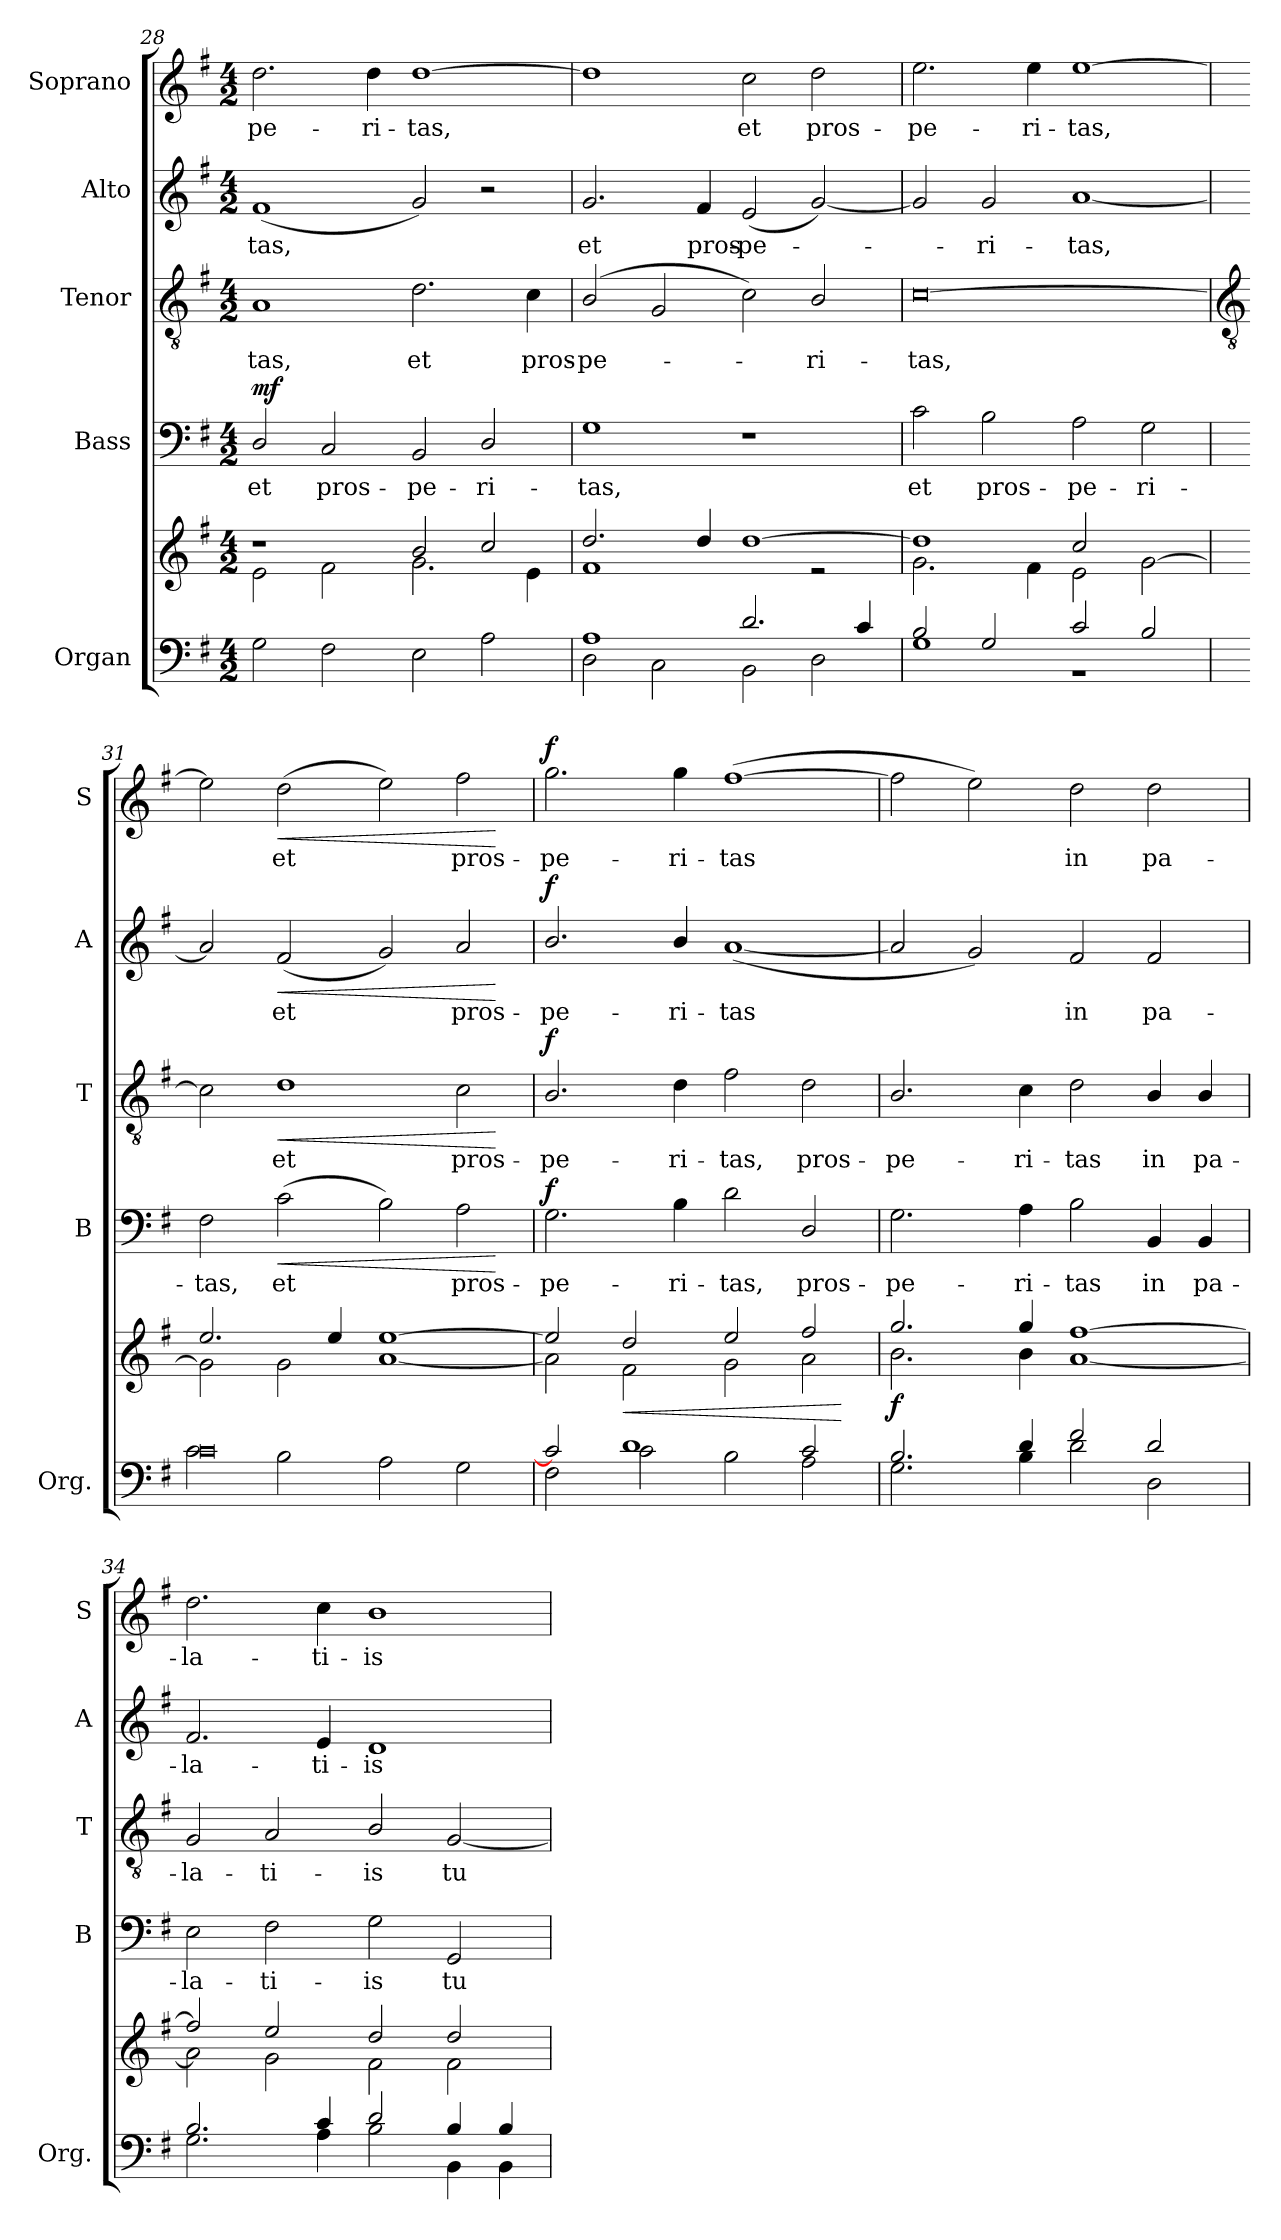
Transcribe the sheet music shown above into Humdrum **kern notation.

**kern	**kern	**dynam	**kern	**text	**dynam	**kern	**text	**dynam	**kern	**text	**dynam	**kern	**text	**dynam
*part5	*part5	*part5	*part4	*part4	*part4	*part3	*part3	*part3	*part2	*part2	*part2	*part1	*part1	*part1
*staff6	*staff5	*staff5/6	*staff4	*staff4	*staff4	*staff3	*staff3	*staff3	*staff2	*staff2	*staff2	*staff1	*staff1	*staff1
*I"Organ	*	*	*I"Bass	*	*	*I"Tenor	*	*	*I"Alto	*	*	*I"Soprano	*	*
*I'Org.	*	*	*I'B	*	*	*I'T	*	*	*I'A	*	*	*I'S	*	*
*clefF4	*clefG2	*	*clefF4	*	*	*clefGv2	*	*	*clefG2	*	*	*clefG2	*	*
*k[f#]	*k[f#]	*	*k[f#]	*	*	*k[f#]	*	*	*k[f#]	*	*	*k[f#]	*	*
*G:	*G:	*	*G:	*	*	*G:	*	*	*G:	*	*	*G:	*	*
*M4/2	*M4/2	*	*M4/2	*	*	*M4/2	*	*	*M4/2	*	*	*M4/2	*	*
=28	=28	=28	=28	=28	=28	=28	=28	=28	=28	=28	=28	=28	=28	=28
*^	*^	*	*	*	*	*	*	*	*	*	*	*	*	*
!	!	!	!	!	!	!LO:LY:b	!LO:DY:b	!	!LO:LY:b	!	!	!LO:LY:b	!	!	!LO:LY:b	!
2G\	2ryy	1r	2e\	.	2D/	et	mf	1A	-tas,	.	(<1f#	-tas,	.	2.dd	-pe-	.
!	!	!	!	!	!	!LO:LY:b	!	!	!	!	!	!	!	!	!	!
2F#\	2ryy	.	2f#\	.	2C	pros-	.	.	.	.	.	.	.	.	.	.
!	!	!	!	!	!	!	!	!	!	!	!	!	!	!	!LO:LY:b	!
.	.	.	.	.	.	.	.	.	.	.	.	.	.	4dd	-ri-	.
!	!	!	!	!	!	!LO:LY:b	!	!	!LO:LY:b	!	!	!	!	!	!LO:LY:b	!
2E\	2ryy	2b/	2.g\	.	2BB	-pe-	.	2.d	et	.	2g)	.	.	[1dd	-tas,	.
!	!	!	!	!	!	!LO:LY:b	!	!	!	!	!	!	!	!	!	!
2A\	2ryy	2cc/	.	.	2D/	-ri-	.	.	.	.	2r	.	.	.	.	.
!	!	!	!	!	!	!	!	!	!LO:LY:b	!	!	!	!	!	!	!
.	.	.	4e\	.	.	.	.	4c	pros-	.	.	.	.	.	.	.
=29	=29	=29	=29	=29	=29	=29	=29	=29	=29	=29	=29	=29	=29	=29	=29	=29
!	!	!	!	!	!	!LO:LY:b	!	!	!LO:LY:b	!	!	!LO:LY:b	!	!	!	!
1A/	2D\	2.dd/	1f#\	.	1G	-tas,	.	(<2B/	-pe-	.	2.g	et	.	1dd]	.	.
.	2C\	.	.	.	.	.	.	2G	.	.	.	.	.	.	.	.
!	!	!	!	!	!	!	!	!	!	!	!	!LO:LY:b	!	!	!	!
.	.	4dd/	.	.	.	.	.	.	.	.	4f#	pros-	.	.	.	.
!	!	!	!	!	!	!	!	!	!	!	!	!LO:LY:b	!	!	!LO:LY:b	!
2.d/	2BB\	[1dd/	2ryy	.	1r	.	.	2c)	.	.	(<2e	-pe-	.	2cc	et	.
!	!	!	!	!	!	!	!	!	!LO:LY:b	!	!	!	!	!	!LO:LY:b	!
.	2D\	.	2r	.	.	.	.	2B/	ri-	.	[2g)	.	.	2dd	pros-	.
4c/	.	.	.	.	.	.	.	.	.	.	.	.	.	.	.	.
=30	=30	=30	=30	=30	=30	=30	=30	=30	=30	=30	=30	=30	=30	=30	=30	=30
!	!	!	!	!	!	!LO:LY:b	!	!	!LO:LY:b	!	!	!	!	!	!LO:LY:b	!
2B/	1G\	1dd/]	2.g\	.	2c	et	.	[0c	-tas,	.	2g]	.	.	2.ee	-pe-	.
!	!	!	!	!	!	!LO:LY:b	!	!	!	!	!	!LO:LY:b	!	!	!	!
2G/	.	.	.	.	2B	pros-	.	.	.	.	2g	ri-	.	.	.	.
!	!	!	!	!	!	!	!	!	!	!	!	!	!	!	!LO:LY:b	!
.	.	.	4f#\	.	.	.	.	.	.	.	.	.	.	4ee	-ri-	.
!	!	!	!	!	!	!LO:LY:b	!	!	!	!	!	!LO:LY:b	!	!	!LO:LY:b	!
2c/	1r	2cc/	2e\	.	2A	-pe-	.	.	.	.	[1a	-tas,	.	[1ee	-tas,	.
!	!	!	!	!	!	!LO:LY:b	!	!	!	!	!	!	!	!	!	!
2B/	.	2ryy	[2g\	.	2G	-ri-	.	.	.	.	.	.	.	.	.	.
!!LO:LB:g=z
=31	=31	=31	=31	=31	=31	=31	=31	=31	=31	=31	=31	=31	=31	=31	=31	=31
*	*	*	*	*	*	*	*	*clefGv2	*	*	*	*	*	*	*	*
!	!	!	!	!	!	!LO:LY:b	!	!	!	!	!	!	!	!	!	!
0c/	2c\	2.ee/	2g\]	.	2F#	-tas,	.	2c]	.	.	2a]	.	.	2ee]	.	.
!	!	!	!	!	!	!LO:LY:b	!LO:HP:b	!	!LO:LY:b	!LO:HP:b	!	!LO:LY:b	!LO:HP:b	!	!LO:LY:b	!LO:HP:b
.	2B\	.	2g\	.	(>2c	et	<	1d	et	<	(<2f#	et	<	(>2dd	et	<
.	.	4ee/	.	.	.	.	.	.	.	.	.	.	.	.	.	.
.	2A\	[1ee/	[1a\	.	2B)	.	.	.	.	.	2g)	.	.	2ee)	.	.
!	!	!	!	!	!	!LO:LY:b	!	!	!LO:LY:b	!	!	!LO:LY:b	!	!	!LO:LY:b	!
.	2G\	.	.	.	2A	pros-	.	2c	pros-	.	2a	pros-	.	2ff#	pros-	.
*v	*v	*	*	*	*	*	*	*	*	*	*	*	*	*	*	*
*	*v	*v	*	*	*	*	*	*	*	*	*	*	*	*	*
.	.	.	.	.	[	.	.	[	.	.	[	.	.	[
!!LO:LB:g=z
=32	=32	=32	=32	=32	=32	=32	=32	=32	=32	=32	=32	=32	=32	=32
*^	*^	*	*	*	*	*	*	*	*	*	*	*	*	*
!	!	!	!	!	!	!LO:LY:b	!LO:DY:b	!	!LO:LY:b	!LO:DY:b	!	!LO:LY:b	!LO:DY:b	!	!LO:LY:b	!LO:DY:b
2c/]	2F#\	2ee/]	2a\]	.	2.G	pe-	f	2.B/	pe-	f	2.b/	pe-	f	2.gg	pe-	f
!	!	!	!	!LO:HP:b	!	!	!	!	!	!	!	!	!	!	!	!
1d/	2c\	2dd/	2f#\	<	.	.	.	.	.	.	.	.	.	.	.	.
!	!	!	!	!	!	!LO:LY:b	!	!	!LO:LY:b	!	!	!LO:LY:b	!	!	!LO:LY:b	!
.	.	.	.	.	4B	-ri-	.	4d	-ri-	.	4b/	-ri-	.	4gg	-ri-	.
!	!	!	!	!	!	!LO:LY:b	!	!	!LO:LY:b	!	!	!LO:LY:b	!	!	!LO:LY:b	!
.	2B\	2ee/	2g\	.	2d	-tas,	.	2f#	-tas,	.	(<[1a	-tas	.	(>[1ff#	-tas	.
!	!	!	!	!	!	!LO:LY:b	!	!	!LO:LY:b	!	!	!	!	!	!	!
2c/	2A\	2ff#/	2a\	.	2D/	pros-	.	2d	pros-	.	.	.	.	.	.	.
*v	*v	*	*	*	*	*	*	*	*	*	*	*	*	*	*	*
*	*v	*v	*	*	*	*	*	*	*	*	*	*	*	*	*
.	.	[	.	.	.	.	.	.	.	.	.	.	.	.
=33	=33	=33	=33	=33	=33	=33	=33	=33	=33	=33	=33	=33	=33	=33
*^	*^	*	*	*	*	*	*	*	*	*	*	*	*	*
!	!	!	!	!LO:DY:b	!	!LO:LY:b	!	!	!LO:LY:b	!	!	!	!	!	!	!
2.B/	2.G\	2.gg/	2.b\	f	2.G	-pe-	.	2.B/	-pe-	.	2a]	.	.	2ff#]	.	.
.	.	.	.	.	.	.	.	.	.	.	2g)	.	.	2ee)	.	.
!	!	!	!	!	!	!LO:LY:b	!	!	!LO:LY:b	!	!	!	!	!	!	!
4d/	4B\	4gg/	4b\	.	4A	-ri-	.	4c	-ri-	.	.	.	.	.	.	.
!	!	!	!	!	!	!LO:LY:b	!	!	!LO:LY:b	!	!	!LO:LY:b	!	!	!LO:LY:b	!
2f#/	2d\	[1ff#/	[1a\	.	2B	-tas	.	2d	-tas	.	2f#	in	.	2dd	in	.
!	!	!	!	!	!	!LO:LY:b	!	!	!LO:LY:b	!	!	!LO:LY:b	!	!	!LO:LY:b	!
2d/	2D\	.	.	.	4BB	in	.	4B/	in	.	2f#	pa-	.	2dd	pa-	.
!	!	!	!	!	!	!LO:LY:b	!	!	!LO:LY:b	!	!	!	!	!	!	!
.	.	.	.	.	4BB	pa-	.	4B/	pa-	.	.	.	.	.	.	.
=34	=34	=34	=34	=34	=34	=34	=34	=34	=34	=34	=34	=34	=34	=34	=34	=34
!	!	!	!	!	!	!LO:LY:b	!	!	!LO:LY:b	!	!	!LO:LY:b	!	!	!LO:LY:b	!
2.B/	2.G\	2ff#/]	2a\]	.	2E	-la-	.	2G	-la-	.	2.f#	-la-	.	2.dd	-la-	.
!	!	!	!	!	!	!LO:LY:b	!	!	!LO:LY:b	!	!	!	!	!	!	!
.	.	2ee/	2g\	.	2F#	-ti-	.	2A	-ti-	.	.	.	.	.	.	.
!	!	!	!	!	!	!	!	!	!	!	!	!LO:LY:b	!	!	!LO:LY:b	!
4c/	4A\	.	.	.	.	.	.	.	.	.	4e	-ti-	.	4cc	-ti-	.
!	!	!	!	!	!	!LO:LY:b	!	!	!LO:LY:b	!	!	!LO:LY:b	!	!	!LO:LY:b	!
2d/	2B\	2dd/	2f#\	.	2G	-is	.	2B/	-is	.	1d	-is	.	1b	-is	.
!	!	!	!	!	!	!LO:LY:b	!	!	!LO:LY:b	!	!	!	!	!	!	!
4B/	4BB\	2dd/	2f#\	.	2GG	tu-	.	[2G	tu-	.	.	.	.	.	.	.
4B/	4BB\	.	.	.	.	.	.	.	.	.	.	.	.	.	.	.
*v	*v	*	*	*	*	*	*	*	*	*	*	*	*	*	*	*
*	*v	*v	*	*	*	*	*	*	*	*	*	*	*	*	*
=	=	=	=	=	=	=	=	=	=	=	=	=	=	=
*-	*-	*-	*-	*-	*-	*-	*-	*-	*-	*-	*-	*-	*-	*-
